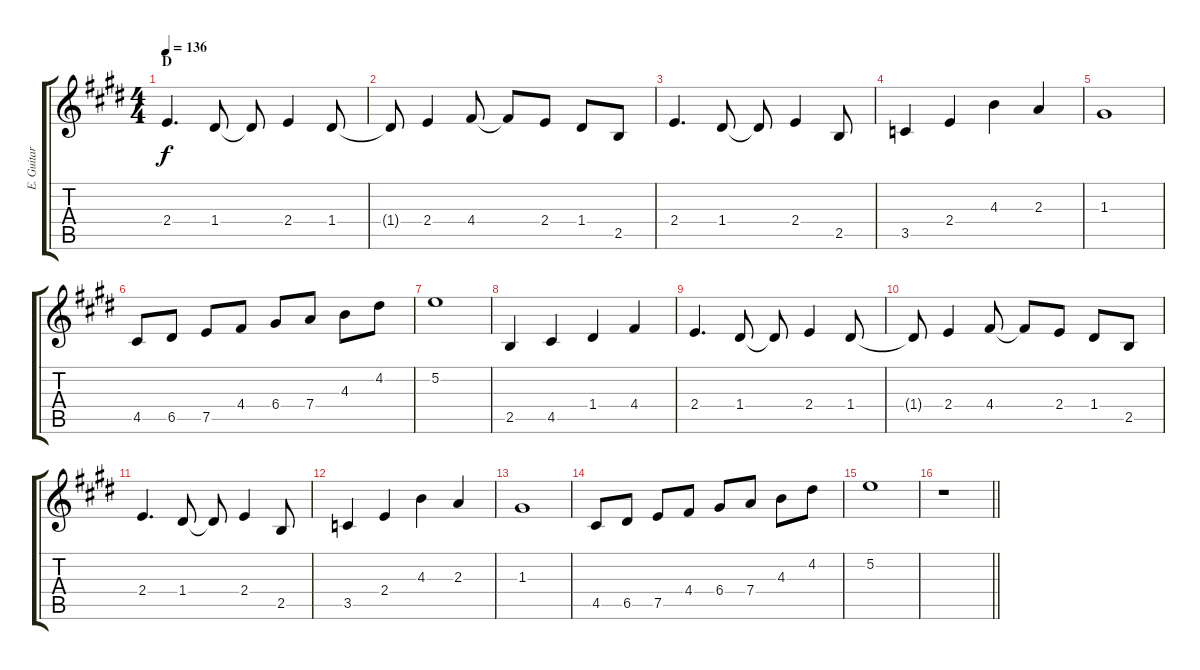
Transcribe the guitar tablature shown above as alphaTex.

\track ("E. Guitar I" "E. Guitar ") {instrument overdrivenguitar}
\staff {score tabs}
\tuning (E4 B3 G3 D3 A2 E2) {hide}
\ts (4 4)
\section ("" "D")
\tempo 136
\clef g2
\ks e
2.4.4{d dy f} 1.4.8 1.4{t}.8 2.4.4 1.4.8 |
1.4{t}.8 2.4.4 4.4.8 4.4{t}.8 2.4.8 1.4.8 2.5.8 |
2.4.4{d} 1.4.8 1.4{t}.8 2.4.4 2.5.8 |
3.5.4 2.4.4 4.3.4 2.3.4 |
1.3.1 |
4.5.8 6.5.8 7.5.8 4.4.8 6.4.8 7.4.8 4.3.8 4.2.8 |
5.2.1 |
2.5.4 4.5.4 1.4.4 4.4.4 |
2.4.4{d} 1.4.8 1.4{t}.8 2.4.4 1.4.8 |
1.4{t}.8 2.4.4 4.4.8 4.4{t}.8 2.4.8 1.4.8 2.5.8 |
2.4.4{d} 1.4.8 1.4{t}.8 2.4.4 2.5.8 |
3.5.4 2.4.4 4.3.4 2.3.4 |
1.3.1 |
4.5.8 6.5.8 7.5.8 4.4.8 6.4.8 7.4.8 4.3.8 4.2.8 |
5.2.1 |
\barLineRight lightlight
r.1
